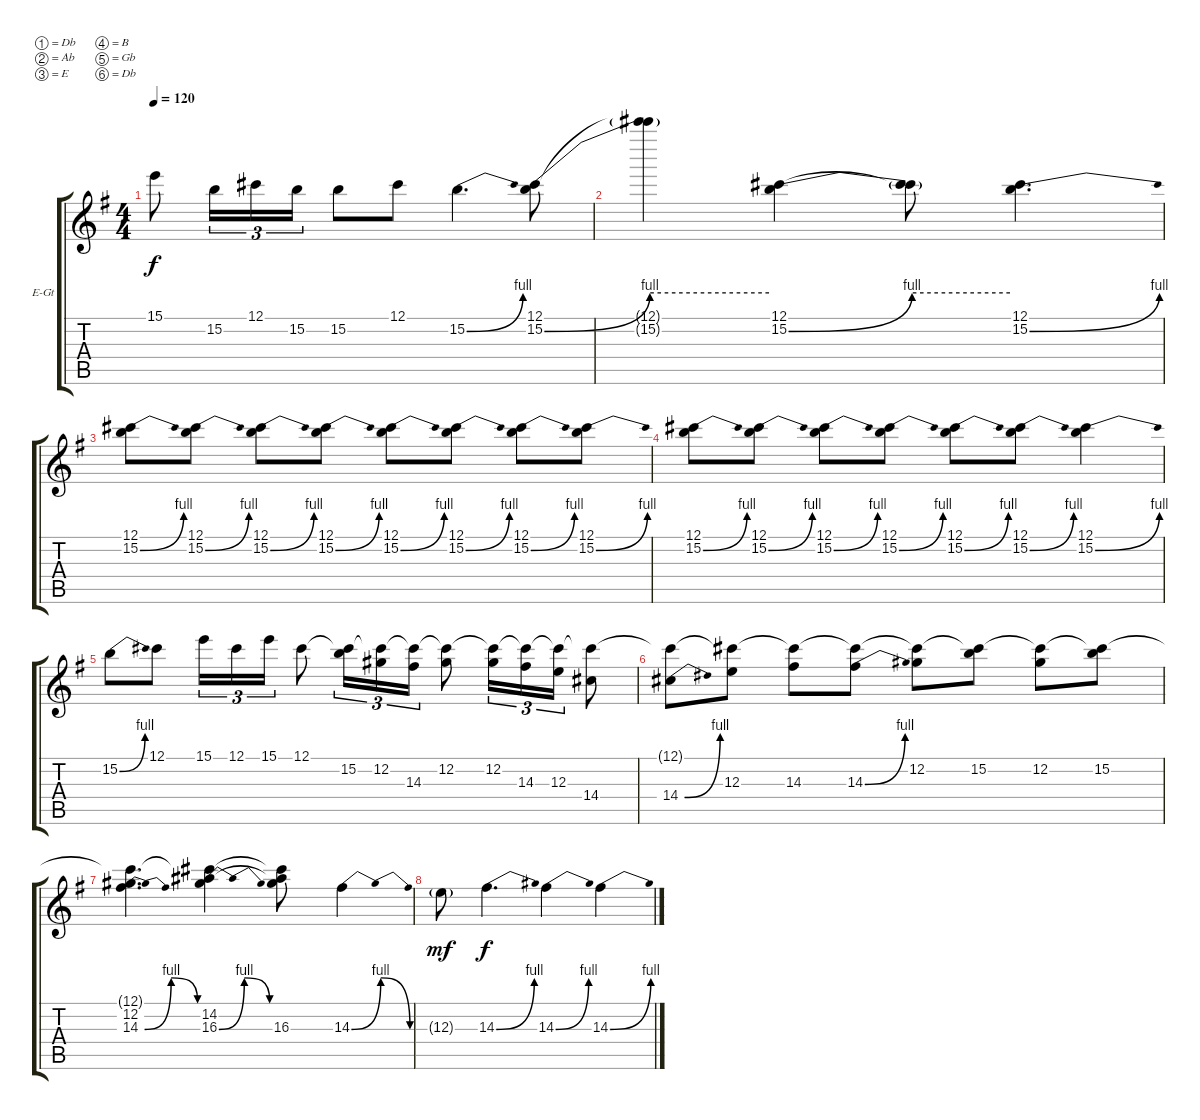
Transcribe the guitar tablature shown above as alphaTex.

\bracketExtendMode groupsimilarinstruments
\firstSystemTrackNameOrientation horizontal
\otherSystemsTrackNameOrientation horizontal
\track ("Lead Guitar (Tony Iommi)" "E-Gt") {instrument overdrivenguitar}
\staff {score tabs}
\tuning (Db4 Ab3 E3 B2 Gb2 Db2)
\ts (4 4)
\tempo 120
\clef g2
\ks g
15.1.8{dy f} 15.2.16{tu (3 2)} 12.1.16{tu (3 2)} 15.2.16{tu (3 2)} 15.2.8 12.1.8 15.2{be (bend 0 0 60 4)}.4{d} (12.1 15.2{be (bend 0 0 60 4)}).8 |
(12.1{t} 15.2{be (hold 0 4 60 4) t}).4{ot 15mb} (12.1 15.2{be (bend 0 0 60 4)}).4 (12.1{t} 15.2{be (hold 0 4 60 4) t}).8 (12.1 15.2{be (bend 0 0 60 4)}).4{d} |
(12.1 15.2{be (bend 0 0 60 4)}).8 (12.1 15.2{be (bend 0 0 60 4)}).8 (12.1 15.2{be (bend 0 0 60 4)}).8 (12.1 15.2{be (bend 0 0 60 4)}).8 (12.1 15.2{be (bend 0 0 60 4)}).8 (12.1 15.2{be (bend 0 0 60 4)}).8 (12.1 15.2{be (bend 0 0 60 4)}).8 (12.1 15.2{be (bend 0 0 60 4)}).8 |
(12.1 15.2{be (bend 0 0 60 4)}).8 (12.1 15.2{be (bend 0 0 60 4)}).8 (12.1 15.2{be (bend 0 0 60 4)}).8 (12.1 15.2{be (bend 0 0 60 4)}).8 (12.1 15.2{be (bend 0 0 60 4)}).8 (12.1 15.2{be (bend 0 0 60 4)}).8 (12.1 15.2{be (bend 0 0 60 4)}).4 |
15.2{be (bend 0 0 60 4)}.8 12.1.8 15.1.16{tu (3 2)} 12.1.16{tu (3 2)} 15.1.16{tu (3 2)} 12.1.8 (15.2 12.1{t}).16{tu (3 2)} (12.2 12.1{t}).16{tu (3 2)} (14.3 12.1{t}).16{tu (3 2)} (12.2 12.1{t}).8 (12.2 12.1{t}).16{tu (3 2)} (14.3 12.1{t}).16{tu (3 2)} (12.3 12.1{t}).16{tu (3 2)} (14.4 12.1{t}).8 |
(14.4{be (bend 0 0 60 4)} 12.1{t}).8 (12.3 12.1{t}).8 (14.3 12.1{t}).8 (14.3{be (bend 0 0 60 4)} 12.1{t}).8 (12.2 12.1{t}).8 (15.2 12.1{t}).8 (12.2 12.1{t}).8 (15.2 12.1{t}).8 |
(12.2 14.3{be (bendrelease 0 0 30 4 30 4 60 0)} 12.1{t}).4{d} (14.2 16.3{be (bendrelease 0 0 30 4 30 4 60 0)} 12.1{t}).4 (12.1{t} 14.2{t} 16.3).8 14.3{be (bendrelease 0 0 30 4 30 4 60 0)}.4 |
12.3{g}.8{dy mf} 14.3{be (bend 0 0 60 4)}.4{d dy f} 14.3{be (bend 0 0 60 4)}.4 14.3{be (bend 0 0 60 4)}.4
